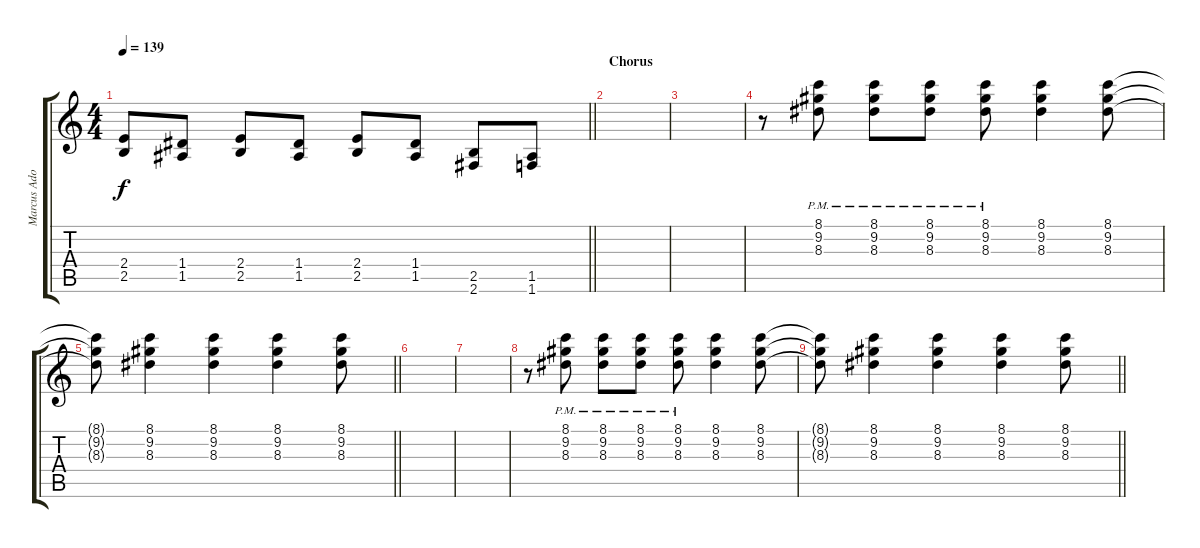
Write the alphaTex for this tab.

\track ("Marcus Adoro(Lead)" "Marcus Ado") {instrument electricguitarclean}
\staff {score tabs}
\tuning (E4 B3 G3 D3 A2 E2) {hide}
\ts (4 4)
\tempo 139
\clef g2
\barLineRight lightlight
\ks c
(2.4 2.5).8{dy f} (1.4 1.5).8 (2.4 2.5).8 (1.4 1.5).8 (2.4 2.5).8 (1.4 1.5).8 (2.5 2.6).8 (1.5 1.6).8 |
\section ("" "Chorus")
|
|
r.8{volume 7 instrument electricguitarclean} (8.1{pm} 9.2 8.3).8 (8.1{pm} 9.2 8.3).8 (8.1{pm} 9.2 8.3).8 (8.1{pm} 9.2 8.3).8 (8.1 9.2 8.3).4 (8.1 9.2 8.3).8 |
\barLineRight lightlight
(8.1{t} 9.2{t} 8.3{t}).8 (8.1 9.2 8.3).4 (8.1 9.2 8.3).4 (8.1 9.2 8.3).4 (8.1 9.2 8.3).8 |
|
|
r.8{volume 7 instrument electricguitarclean} (8.1{pm} 9.2 8.3).8 (8.1{pm} 9.2 8.3).8 (8.1{pm} 9.2 8.3).8 (8.1{pm} 9.2 8.3).8 (8.1 9.2 8.3).4 (8.1 9.2 8.3).8 |
\barLineRight lightlight
(8.1{t} 9.2{t} 8.3{t}).8 (8.1 9.2 8.3).4 (8.1 9.2 8.3).4 (8.1 9.2 8.3).4 (8.1 9.2 8.3).8
